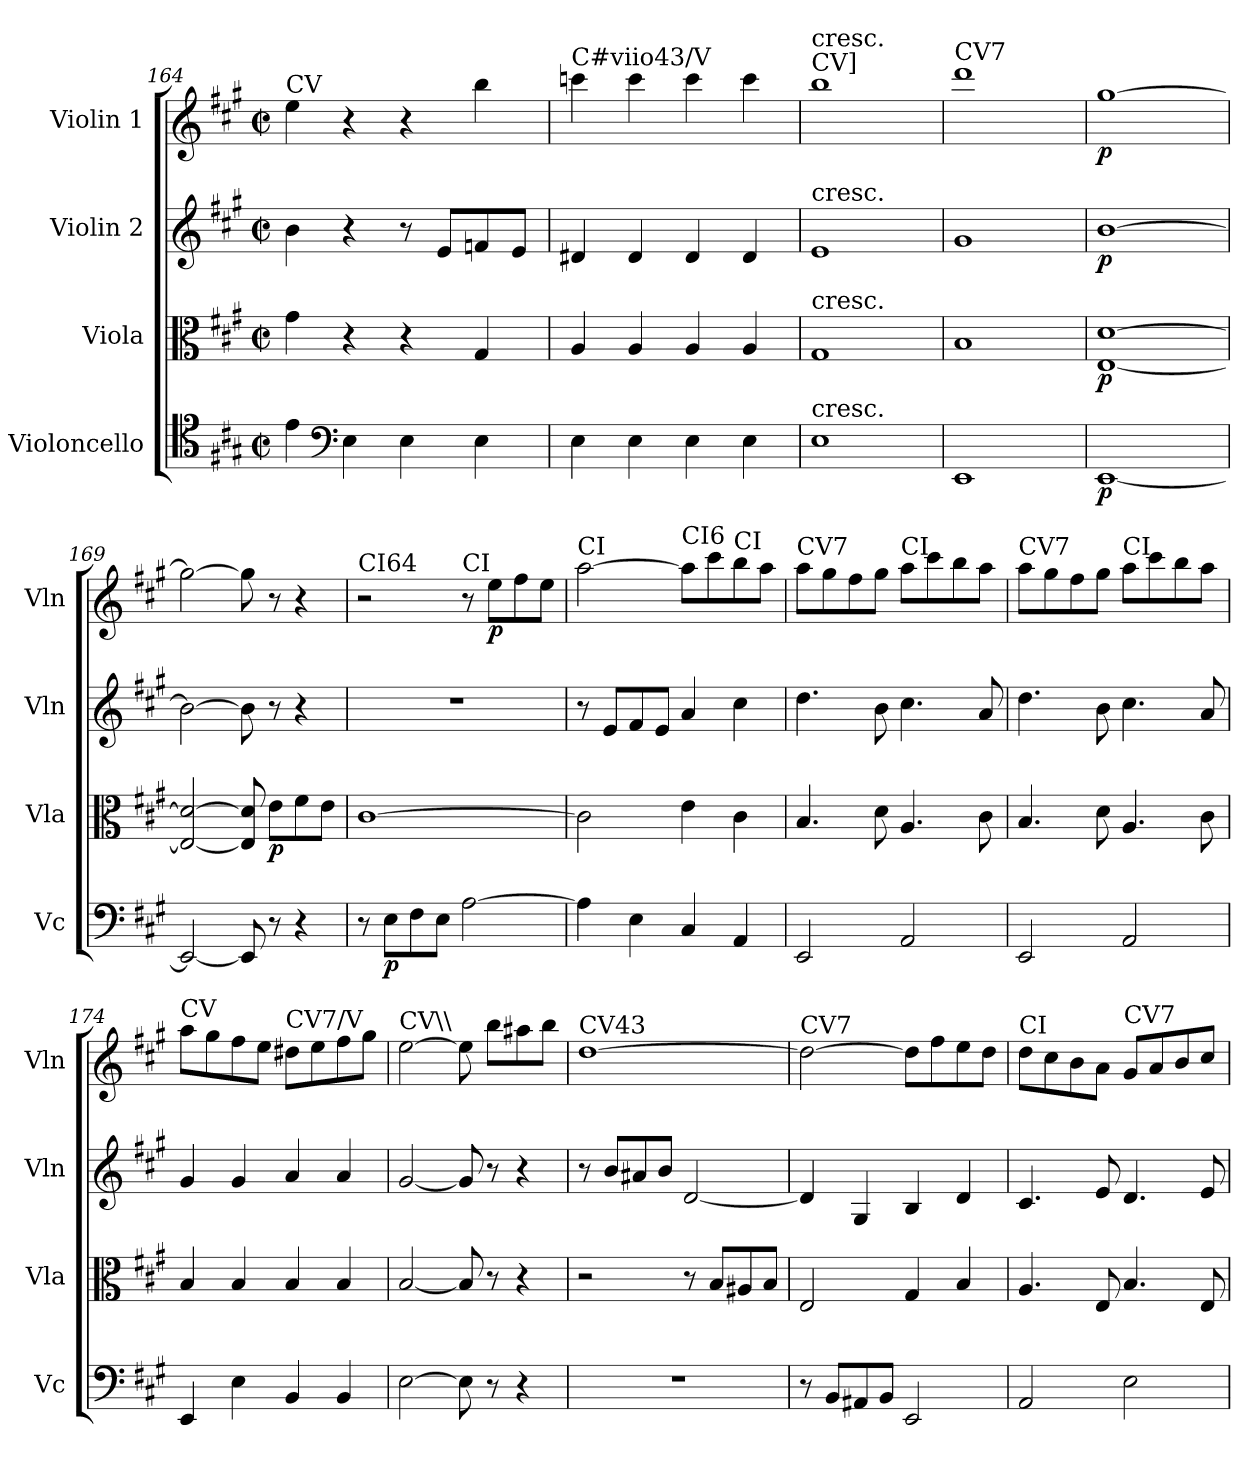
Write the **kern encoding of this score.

**kern	**dynam	**kern	**dynam	**kern	**dynam	**kern	**dynam
*part4	*part4	*part3	*part3	*part2	*part2	*part1	*part1
*staff4	*staff4	*staff3	*staff3	*staff2	*staff2	*staff1	*staff1
*I"Violoncello	*	*I"Viola	*	*I"Violin 2	*	*I"Violin 1	*
*I'Vc	*	*I'Vla	*	*I'Vln	*	*I'Vln	*
*clefC4	*	*clefC3	*	*clefG2	*	*clefG2	*
*k[f#c#g#]	*	*k[f#c#g#]	*	*k[f#c#g#]	*	*k[f#c#g#]	*
*A:	*	*A:	*	*A:	*	*A:	*
*M2/2	*	*M2/2	*	*M2/2	*	*M2/2	*
*met(c|)	*	*met(c|)	*	*met(c|)	*	*met(c|)	*
=164	=164	=164	=164	=164	=164	=164	=164
!	!	!	!	!	!	!LO:TX:a:t=CV	!
4e\	.	4g#\	.	4b\	.	4ee\	.
*clefF4	*	*	*	*	*	*	*
4E\	.	4r	.	4r	.	4r	.
4E\	.	4r	.	8r	.	4r	.
.	.	.	.	8e/L	.	.	.
4E\	.	4G#/	.	8fn/	.	4bb\	.
.	.	.	.	8e/J	.	.	.
!!LO:PB:g=z
=165	=165	=165	=165	=165	=165	=165	=165
!	!	!	!	!	!	!LO:TX:a:t=C#viio43/V	!
4E\	.	4A/	.	4d#X/	.	4cccn\	.
4E\	.	4A/	.	4d#/	.	4ccc\	.
4E\	.	4A/	.	4d#/	.	4ccc\	.
4E\	.	4A/	.	4d#/	.	4ccc\	.
=166	=166	=166	=166	=166	=166	=166	=166
!	!	!	!	!	!	!LO:TX:a:t=CV]	!
!	!	!	!	!	!	!LO:TX:a:t=cresc.	!
!	!	!	!	!LO:TX:a:t=cresc.	!	!	!
!	!	!LO:TX:a:t=cresc.	!	!	!	!	!
!LO:TX:a:t=cresc.	!	!	!	!	!	!	!
1E	.	1G#	.	1e	.	1bb	.
=167	=167	=167	=167	=167	=167	=167	=167
!	!	!	!	!	!	!LO:TX:a:t=CV7	!
1EE	.	1B	.	1g#	.	1ddd	.
=168	=168	=168	=168	=168	=168	=168	=168
!	!LO:DY:b	!	!LO:DY:b	!	!LO:DY:b	!	!LO:DY:b
[1EE	p	[1E [1d	p	[1b	p	[1gg#	p
=169	=169	=169	=169	=169	=169	=169	=169
2EE/_	.	2E/_ 2d/_	.	2b\_	.	2gg#\_	.
8EE/]	.	8E/] 8d/]	.	8b\]	.	8gg#\]	.
!	!	!	!LO:DY:b	!	!	!	!
8r	.	8e\L	p	8r	.	8r	.
4r	.	8f#\	.	4r	.	4r	.
.	.	8e\J	.	.	.	.	.
=170	=170	=170	=170	=170	=170	=170	=170
!	!	!	!	!	!	!LO:TX:a:t=CI64	!
8r	.	[1c#	.	1r	.	2r	.
!	!LO:DY:b	!	!	!	!	!	!
8E\L	p	.	.	.	.	.	.
8F#\	.	.	.	.	.	.	.
8E\J	.	.	.	.	.	.	.
!	!	!	!	!	!	!LO:TX:a:t=CI	!
[2A\	.	.	.	.	.	8r	.
!	!	!	!	!	!	!	!LO:DY:b
.	.	.	.	.	.	8ee\L	p
.	.	.	.	.	.	8ff#\	.
.	.	.	.	.	.	8ee\J	.
!!LO:LB:g=z
=171	=171	=171	=171	=171	=171	=171	=171
!	!	!	!	!	!	!LO:TX:a:t=CI	!
4A\]	.	2c#\]	.	8r	.	[2aa\	.
.	.	.	.	8e/L	.	.	.
4E\	.	.	.	8f#/	.	.	.
.	.	.	.	8e/J	.	.	.
!	!	!	!	!	!	!LO:TX:a:t=CI6	!
4C#/	.	4e\	.	4a/	.	8aa\L]	.
.	.	.	.	.	.	8ccc#\	.
!	!	!	!	!	!	!LO:TX:a:t=CI	!
4AA/	.	4c#\	.	4cc#\	.	8bb\	.
.	.	.	.	.	.	8aa\J	.
=172	=172	=172	=172	=172	=172	=172	=172
!	!	!	!	!	!	!LO:TX:a:t=CV7	!
2EE/	.	4.B/	.	4.dd\	.	8aa\L	.
.	.	.	.	.	.	8gg#\	.
.	.	.	.	.	.	8ff#\	.
.	.	8d\	.	8b\	.	8gg#\J	.
!	!	!	!	!	!	!LO:TX:a:t=CI	!
2AA/	.	4.A/	.	4.cc#\	.	8aa\L	.
.	.	.	.	.	.	8ccc#\	.
.	.	.	.	.	.	8bb\	.
.	.	8c#\	.	8a/	.	8aa\J	.
=173	=173	=173	=173	=173	=173	=173	=173
!	!	!	!	!	!	!LO:TX:a:t=CV7	!
2EE/	.	4.B/	.	4.dd\	.	8aa\L	.
.	.	.	.	.	.	8gg#\	.
.	.	.	.	.	.	8ff#\	.
.	.	8d\	.	8b\	.	8gg#\J	.
!	!	!	!	!	!	!LO:TX:a:t=CI	!
2AA/	.	4.A/	.	4.cc#\	.	8aa\L	.
.	.	.	.	.	.	8ccc#\	.
.	.	.	.	.	.	8bb\	.
.	.	8c#\	.	8a/	.	8aa\J	.
=174	=174	=174	=174	=174	=174	=174	=174
!	!	!	!	!	!	!LO:TX:a:t=CV	!
4EE/	.	4B/	.	4g#/	.	8aa\L	.
.	.	.	.	.	.	8gg#\	.
4E\	.	4B/	.	4g#/	.	8ff#\	.
.	.	.	.	.	.	8ee\J	.
!	!	!	!	!	!	!LO:TX:a:t=CV7/V	!
4BB/	.	4B/	.	4a/	.	8dd#X\L	.
.	.	.	.	.	.	8ee\	.
4BB/	.	4B/	.	4a/	.	8ff#\	.
.	.	.	.	.	.	8gg#\J	.
!!LO:PB:g=z
=175	=175	=175	=175	=175	=175	=175	=175
!	!	!	!	!	!	!LO:TX:a:t=CV\\	!
[2E\	.	[2B/	.	[2g#/	.	[2ee\	.
8E\]	.	8B/]	.	8g#/]	.	8ee\]	.
8r	.	8r	.	8r	.	8bb\L	.
4r	.	4r	.	4r	.	8aa#X\	.
.	.	.	.	.	.	8bb\J	.
=176	=176	=176	=176	=176	=176	=176	=176
!	!	!	!	!	!	!LO:TX:a:t=CV43	!
1r	.	2r	.	8r	.	[1dd	.
.	.	.	.	8b/L	.	.	.
.	.	.	.	8a#X/	.	.	.
.	.	.	.	8b/J	.	.	.
.	.	8r	.	[2d/	.	.	.
.	.	8B/L	.	.	.	.	.
.	.	8A#X/	.	.	.	.	.
.	.	8B/J	.	.	.	.	.
=177	=177	=177	=177	=177	=177	=177	=177
!	!	!	!	!	!	!LO:TX:a:t=CV7	!
8r	.	2E/	.	4d/]	.	2dd\_	.
8BB/L	.	.	.	.	.	.	.
8AA#X/	.	.	.	4G#/	.	.	.
8BB/J	.	.	.	.	.	.	.
2EE/	.	4G#/	.	4B/	.	8dd\L]	.
.	.	.	.	.	.	8ff#\	.
.	.	4B/	.	4d/	.	8ee\	.
.	.	.	.	.	.	8dd\J	.
=178	=178	=178	=178	=178	=178	=178	=178
!	!	!	!	!	!	!LO:TX:a:t=CI	!
2AA/	.	4.A/	.	4.c#/	.	8dd\L	.
.	.	.	.	.	.	8cc#\	.
.	.	.	.	.	.	8b\	.
.	.	8E/	.	8e/	.	8a\J	.
!	!	!	!	!	!	!LO:TX:a:t=CV7	!
2E\	.	4.B/	.	4.d/	.	8g#/L	.
.	.	.	.	.	.	8a/	.
.	.	.	.	.	.	8b/	.
.	.	8E/	.	8e/	.	8cc#/J	.
=	=	=	=	=	=	=	=
*-	*-	*-	*-	*-	*-	*-	*-
